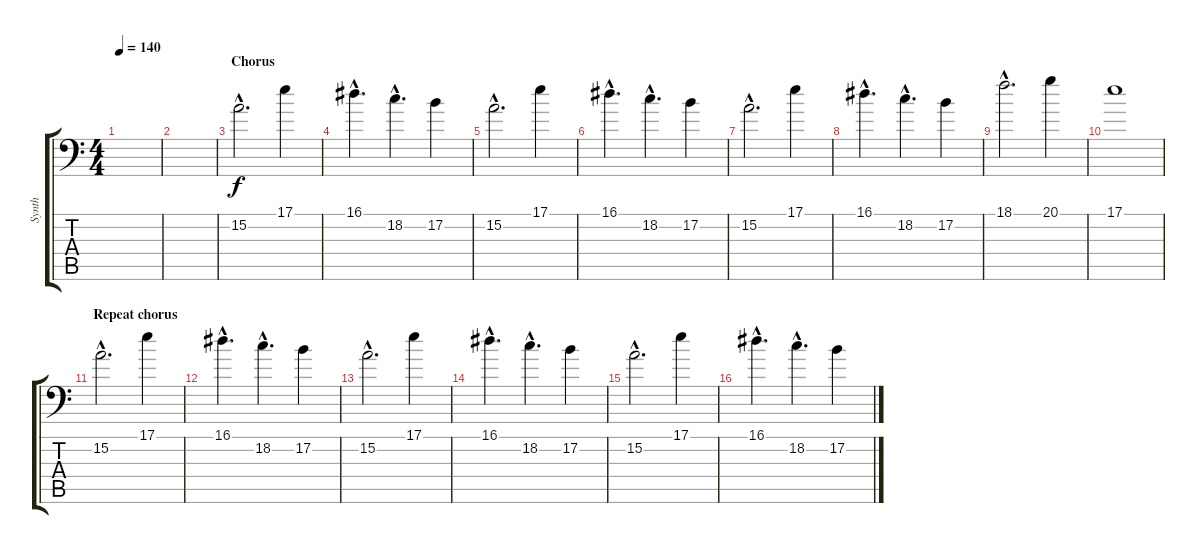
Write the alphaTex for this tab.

\track ("Synth" "Synth") {instrument lead6voice}
\staff {score tabs}
\tuning (B3 Gb3 D3 A2 E2 A1) {hide}
\ts (4 4)
\tempo 140
\clef f4
\ks c
|
|
\section ("" "Chorus")
15.2{hac}.2{d} 17.1.4 |
16.1{hac}.4{d} 18.2{hac}.4{d} 17.2.4 |
15.2{hac}.2{d} 17.1.4 |
16.1{hac}.4{d} 18.2{hac}.4{d} 17.2.4 |
15.2{hac}.2{d} 17.1.4 |
16.1{hac}.4{d} 18.2{hac}.4{d} 17.2.4 |
18.1{hac}.2{d} 20.1.4 |
17.1.1 |
\section ("" "Repeat chorus")
15.2{hac}.2{d} 17.1.4 |
16.1{hac}.4{d} 18.2{hac}.4{d} 17.2.4 |
15.2{hac}.2{d} 17.1.4 |
16.1{hac}.4{d} 18.2{hac}.4{d} 17.2.4 |
15.2{hac}.2{d} 17.1.4 |
16.1{hac}.4{d} 18.2{hac}.4{d} 17.2.4
